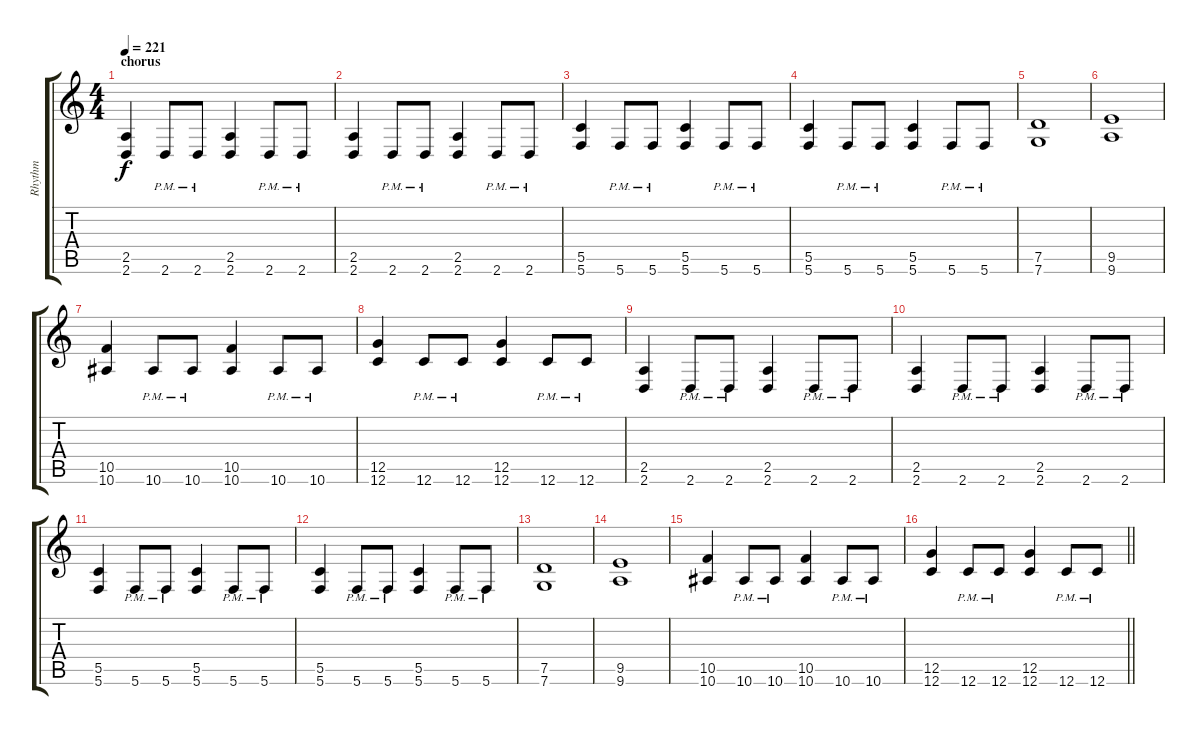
\track ("Rhythm" "Rhythm") {instrument distortionguitar}
\staff {score tabs}
\tuning (D4 A3 F3 C3 G2 C2) {hide}
\ts (4 4)
\section ("" "chorus")
\tempo 221
\clef g2
\ks c
(2.5 2.6).4{dy f} 2.6{pm}.8 2.6{pm}.8 (2.5 2.6).4 2.6{pm}.8 2.6{pm}.8 |
(2.5 2.6).4 2.6{pm}.8 2.6{pm}.8 (2.5 2.6).4 2.6{pm}.8 2.6{pm}.8 |
(5.5 5.6).4 5.6{pm}.8 5.6{pm}.8 (5.5 5.6).4 5.6{pm}.8 5.6{pm}.8 |
(5.5 5.6).4 5.6{pm}.8 5.6{pm}.8 (5.5 5.6).4 5.6{pm}.8 5.6{pm}.8 |
(7.5 7.6).1 |
(9.5 9.6).1 |
(10.5 10.6).4 10.6{pm}.8 10.6{pm}.8 (10.5 10.6).4 10.6{pm}.8 10.6{pm}.8 |
(12.5 12.6).4 12.6{pm}.8 12.6{pm}.8 (12.5 12.6).4 12.6{pm}.8 12.6{pm}.8 |
(2.5 2.6).4 2.6{pm}.8 2.6{pm}.8 (2.5 2.6).4 2.6{pm}.8 2.6{pm}.8 |
(2.5 2.6).4 2.6{pm}.8 2.6{pm}.8 (2.5 2.6).4 2.6{pm}.8 2.6{pm}.8 |
(5.5 5.6).4 5.6{pm}.8 5.6{pm}.8 (5.5 5.6).4 5.6{pm}.8 5.6{pm}.8 |
(5.5 5.6).4 5.6{pm}.8 5.6{pm}.8 (5.5 5.6).4 5.6{pm}.8 5.6{pm}.8 |
(7.5 7.6).1 |
(9.5 9.6).1 |
(10.5 10.6).4 10.6{pm}.8 10.6{pm}.8 (10.5 10.6).4 10.6{pm}.8 10.6{pm}.8 |
\barLineRight lightlight
(12.5 12.6).4 12.6{pm}.8 12.6{pm}.8 (12.5 12.6).4 12.6{pm}.8 12.6{pm}.8
